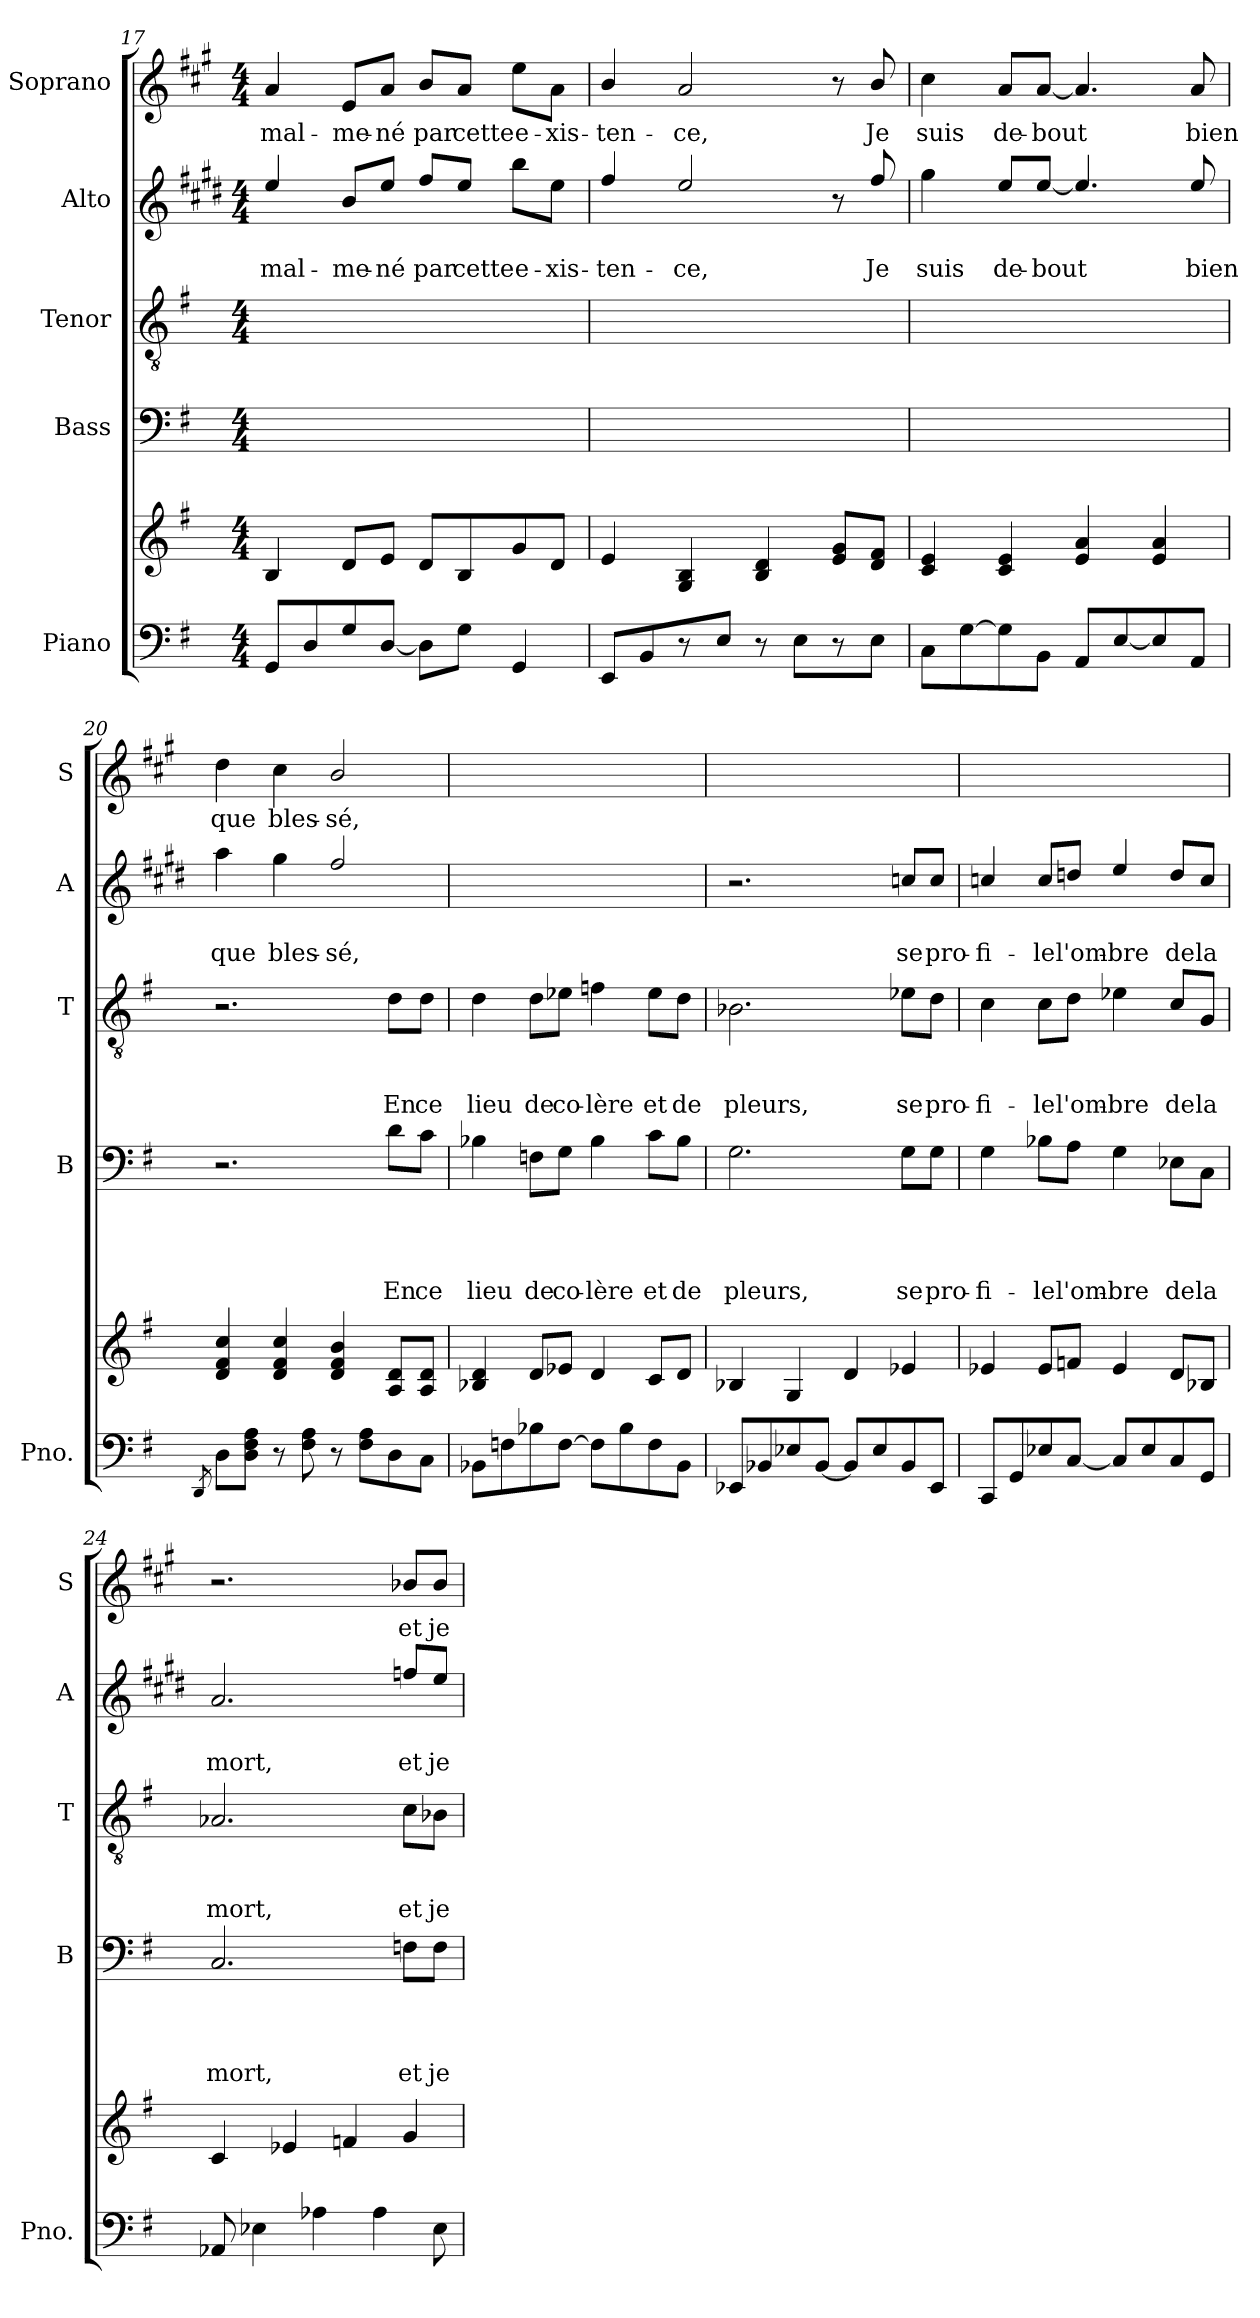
**kern	**kern	**kern	**text	**text	**text	**text	**kern	**text	**text	**text	**kern	**text	**text	**kern	**text
*part5	*part5	*part4	*part4	*part4	*part4	*part4	*part3	*part3	*part3	*part3	*part2	*part2	*part2	*part1	*part1
*staff6	*staff5	*staff4	*staff4	*staff4	*staff4	*staff4	*staff3	*staff3	*staff3	*staff3	*staff2	*staff2	*staff2	*staff1	*staff1
*I"Piano	*	*I"Bass	*	*	*	*	*I"Tenor	*	*	*	*I"Alto	*	*	*I"Soprano	*
*I'Pno.	*	*I'B	*	*	*	*	*I'T	*	*	*	*I'A	*	*	*I'S	*
!!LO:LB:g=z
*clefF4	*clefG2	*clefF4	*	*	*	*	*clefGv2	*	*	*	*clefG2	*	*	*clefG2	*
*	*	*	*	*	*	*	*	*	*	*	*ITrd5c9	*	*	*ITrd1c2	*
*k[f#]	*k[f#]	*k[f#]	*	*	*	*	*k[f#]	*	*	*	*k[f#]	*	*	*k[f#]	*
*G:	*G:	*G:	*	*	*	*	*G:	*	*	*	*G:	*	*	*G:	*
*M4/4	*M4/4	*M4/4	*	*	*	*	*M4/4	*	*	*	*M4/4	*	*	*M4/4	*
=17	=17	=17	=17	=17	=17	=17	=17	=17	=17	=17	=17	=17	=17	=17	=17
!	!	!	!	!	!	!	!	!	!	!	!	!	!LO:LY:b	!	!LO:LY:b
8GG/L	4B/	1ryy	.	.	.	.	1ryy	.	.	.	4g/	.	mal-	4g/	mal-
8D/	.	.	.	.	.	.	.	.	.	.	.	.	.	.	.
!	!	!	!	!	!	!	!	!	!	!	!	!	!LO:LY:b	!	!LO:LY:b
8G/	8d/L	.	.	.	.	.	.	.	.	.	8d/L	.	-me-	8d/L	-me-
!	!	!	!	!	!	!	!	!	!	!	!	!	!LO:LY:b	!	!LO:LY:b
[8D/J	8e/J	.	.	.	.	.	.	.	.	.	8g/J	.	-né	8g/J	-né
!	!	!	!	!	!	!	!	!	!	!	!	!	!LO:LY:b	!	!LO:LY:b
8D\L]	8d/L	.	.	.	.	.	.	.	.	.	8a/L	.	par	8a/L	par
!	!	!	!	!	!	!	!	!	!	!	!	!	!LO:LY:b	!	!LO:LY:b
8G\J	8B/	.	.	.	.	.	.	.	.	.	8g/J	.	cette	8g/J	cette
!	!	!	!	!	!	!	!	!	!	!	!	!	!LO:LY:b	!	!LO:LY:b
4GG/	8g/	.	.	.	.	.	.	.	.	.	8dd\L	.	e-	8dd\L	e-
!	!	!	!	!	!	!	!	!	!	!	!	!	!LO:LY:b	!	!LO:LY:b
.	8d/J	.	.	.	.	.	.	.	.	.	8g\J	.	-xis-	8g\J	-xis-
=18	=18	=18	=18	=18	=18	=18	=18	=18	=18	=18	=18	=18	=18	=18	=18
!	!	!	!	!	!	!	!	!	!	!	!	!	!LO:LY:b	!	!LO:LY:b
8EE/L	4e/	1ryy	.	.	.	.	1ryy	.	.	.	4a/	.	-ten-	4a/	-ten-
8BB/	.	.	.	.	.	.	.	.	.	.	.	.	.	.	.
!	!	!	!	!	!	!	!	!	!	!	!	!	!LO:LY:b	!	!LO:LY:b
8r	4G/ 4B/	.	.	.	.	.	.	.	.	.	2g/	.	-ce,	2g/	-ce,
8E/J	.	.	.	.	.	.	.	.	.	.	.	.	.	.	.
8r	4B/ 4d/	.	.	.	.	.	.	.	.	.	.	.	.	.	.
8E\L	.	.	.	.	.	.	.	.	.	.	.	.	.	.	.
8r	8e/ 8g/L	.	.	.	.	.	.	.	.	.	8r	.	.	8r	.
!	!	!	!	!	!	!	!	!	!	!	!	!	!LO:LY:b	!	!LO:LY:b
8E\J	8d/ 8f#/J	.	.	.	.	.	.	.	.	.	8a/	.	Je	8a/	Je
=19	=19	=19	=19	=19	=19	=19	=19	=19	=19	=19	=19	=19	=19	=19	=19
!	!	!	!	!	!	!	!	!	!	!	!	!	!LO:LY:b	!	!LO:LY:b
8C\L	4c/ 4e/	1ryy	.	.	.	.	1ryy	.	.	.	4b\	.	suis	4b\	suis
[8G\	.	.	.	.	.	.	.	.	.	.	.	.	.	.	.
!	!	!	!	!	!	!	!	!	!	!	!	!	!LO:LY:b	!	!LO:LY:b
8G\]	4c/ 4e/	.	.	.	.	.	.	.	.	.	8g/L	.	de-	8g/L	de-
!	!	!	!	!	!	!	!	!	!	!	!	!	!LO:LY:b	!	!LO:LY:b
8BB\J	.	.	.	.	.	.	.	.	.	.	[8g/J	.	-bout	[8g/J	-bout
8AA/L	4e/ 4a/	.	.	.	.	.	.	.	.	.	4.g/]	.	.	4.g/]	.
[8E/	.	.	.	.	.	.	.	.	.	.	.	.	.	.	.
8E/]	4e/ 4a/	.	.	.	.	.	.	.	.	.	.	.	.	.	.
!	!	!	!	!	!	!	!	!	!	!	!	!	!LO:LY:b	!	!LO:LY:b
8AA/J	.	.	.	.	.	.	.	.	.	.	8g/	.	bien	8g/	bien
=20	=20	=20	=20	=20	=20	=20	=20	=20	=20	=20	=20	=20	=20	=20	=20
8qDD/	.	.	.	.	.	.	.	.	.	.	.	.	.	.	.
!	!	!	!	!	!	!	!	!	!	!	!	!	!LO:LY:b	!	!LO:LY:b
8D\L	4d/ 4f#/ 4cc/	2.r	.	.	.	.	2.r	.	.	.	4cc\	.	que	4cc\	que
8D\ 8F#\ 8A\J	.	.	.	.	.	.	.	.	.	.	.	.	.	.	.
!	!	!	!	!	!	!	!	!	!	!	!	!	!LO:LY:b	!	!LO:LY:b
8r	4d/ 4f#/ 4cc/	.	.	.	.	.	.	.	.	.	4b\	.	bles-	4b\	bles-
8F#\ 8A\	.	.	.	.	.	.	.	.	.	.	.	.	.	.	.
!	!	!	!	!	!	!	!	!	!	!	!	!	!LO:LY:b	!	!LO:LY:b
8r	4d/ 4f#/ 4b/	.	.	.	.	.	.	.	.	.	2a/	.	-sé,	2a/	-sé,
8F#\ 8A\L	.	.	.	.	.	.	.	.	.	.	.	.	.	.	.
!	!	!	!	!	!	!LO:LY:b	!	!	!	!LO:LY:b	!	!	!	!	!
8D\	8A/ 8d/L	8d\L	.	.	.	En	8d\L	.	.	En	.	.	.	.	.
!	!	!	!	!	!	!LO:LY:b	!	!	!	!LO:LY:b	!	!	!	!	!
8C\J	8A/ 8d/J	8c\J	.	.	.	ce	8d\J	.	.	ce	.	.	.	.	.
!!LO:PB:g=z
=21	=21	=21	=21	=21	=21	=21	=21	=21	=21	=21	=21	=21	=21	=21	=21
!	!	!	!	!	!	!LO:LY:b	!	!	!	!LO:LY:b	!	!	!	!	!
8BB-X\L	4B-X/ 4d/	4B-X\	.	.	.	lieu	4d\	.	.	lieu	1ryy	.	.	1ryy	.
8Fn\	.	.	.	.	.	.	.	.	.	.	.	.	.	.	.
!	!	!	!	!	!	!LO:LY:b	!	!	!	!LO:LY:b	!	!	!	!	!
8B-X\	8d/L	8Fn\L	.	.	.	de	8d\L	.	.	de	.	.	.	.	.
!	!	!	!	!	!	!LO:LY:b	!	!	!	!LO:LY:b	!	!	!	!	!
[8F\J	8e-X/J	8G\J	.	.	.	co-	8e-X\J	.	.	co-	.	.	.	.	.
!	!	!	!	!	!	!LO:LY:b	!	!	!	!LO:LY:b	!	!	!	!	!
8F\L]	4d/	4B-\	.	.	.	-lère	4fn\	.	.	-lère	.	.	.	.	.
8B-\	.	.	.	.	.	.	.	.	.	.	.	.	.	.	.
!	!	!	!	!	!	!LO:LY:b	!	!	!	!LO:LY:b	!	!	!	!	!
8F\	8c/L	8c\L	.	.	.	et	8e-\L	.	.	et	.	.	.	.	.
!	!	!	!	!	!	!LO:LY:b	!	!	!	!LO:LY:b	!	!	!	!	!
8BB-\J	8d/J	8B-\J	.	.	.	de	8d\J	.	.	de	.	.	.	.	.
=22	=22	=22	=22	=22	=22	=22	=22	=22	=22	=22	=22	=22	=22	=22	=22
!	!	!	!	!	!	!LO:LY:b	!	!	!	!LO:LY:b	!	!	!	!	!
8EE-X/L	4B-X/	2.G\	.	.	.	pleurs,	2.B-X\	.	.	pleurs,	2.r	.	.	1ryy	.
8BB-X/	.	.	.	.	.	.	.	.	.	.	.	.	.	.	.
8E-X/	4G/	.	.	.	.	.	.	.	.	.	.	.	.	.	.
[8BB-/J	.	.	.	.	.	.	.	.	.	.	.	.	.	.	.
8BB-/L]	4d/	.	.	.	.	.	.	.	.	.	.	.	.	.	.
8E-/	.	.	.	.	.	.	.	.	.	.	.	.	.	.	.
!	!	!	!	!	!	!LO:LY:b	!	!	!	!LO:LY:b	!	!	!LO:LY:b	!	!
8BB-/	4e-X/	8G\L	.	.	.	se	8e-X\L	.	.	se	8e-X/L	.	se	.	.
!	!	!	!	!	!	!LO:LY:b	!	!	!	!LO:LY:b	!	!	!LO:LY:b	!	!
8EE-/J	.	8G\J	.	.	.	pro-	8d\J	.	.	pro-	8e-/J	.	pro-	.	.
=23	=23	=23	=23	=23	=23	=23	=23	=23	=23	=23	=23	=23	=23	=23	=23
!	!	!	!	!	!	!LO:LY:b	!	!	!	!LO:LY:b	!	!	!LO:LY:b	!	!
8CC/L	4e-X/	4G\	.	.	.	-fi-	4c\	.	.	-fi-	4e-X/	.	-fi-	1ryy	.
8GG/	.	.	.	.	.	.	.	.	.	.	.	.	.	.	.
!	!	!	!	!	!	!LO:LY:b	!	!	!	!LO:LY:b	!	!	!LO:LY:b	!	!
8E-X/	8e-/L	8B-X\L	.	.	.	-le	8c\L	.	.	-le	8e-/L	.	-le	.	.
!	!	!	!	!	!	!LO:LY:b	!	!	!	!LO:LY:b	!	!	!LO:LY:b	!	!
[8C/J	8fn/J	8A\J	.	.	.	l'om-	8d\J	.	.	l'om-	8fn/J	.	l'om-	.	.
!	!	!	!	!	!	!LO:LY:b	!	!	!	!LO:LY:b	!	!	!LO:LY:b	!	!
8C/L]	4e-/	4G\	.	.	.	-bre	4e-X\	.	.	-bre	4g/	.	-bre	.	.
8E-/	.	.	.	.	.	.	.	.	.	.	.	.	.	.	.
!	!	!	!	!	!	!LO:LY:b	!	!	!	!LO:LY:b	!	!	!LO:LY:b	!	!
8C/	8d/L	8E-X\L	.	.	.	de	8c/L	.	.	de	8f/L	.	de	.	.
!	!	!	!	!	!	!LO:LY:b	!	!	!	!LO:LY:b	!	!	!LO:LY:b	!	!
8GG/J	8B-X/J	8C\J	.	.	.	la	8G/J	.	.	la	8e-/J	.	la	.	.
=24	=24	=24	=24	=24	=24	=24	=24	=24	=24	=24	=24	=24	=24	=24	=24
!	!	!	!	!	!	!LO:LY:b	!	!	!	!LO:LY:b	!	!	!LO:LY:b	!	!
8AA-X/	4c/	2.C/	.	.	.	mort,	2.A-X/	.	.	mort,	2.c/	.	mort,	2.r	.
4E-X\	.	.	.	.	.	.	.	.	.	.	.	.	.	.	.
.	4e-X/	.	.	.	.	.	.	.	.	.	.	.	.	.	.
4A-X\	.	.	.	.	.	.	.	.	.	.	.	.	.	.	.
.	4fn/	.	.	.	.	.	.	.	.	.	.	.	.	.	.
4A-\	.	.	.	.	.	.	.	.	.	.	.	.	.	.	.
!	!	!	!	!	!	!LO:LY:b	!	!	!	!LO:LY:b	!	!	!LO:LY:b	!	!LO:LY:b
.	4g/	8Fn\L	.	.	.	et	8c\L	.	.	et	8a-X/L	.	et	8a-X/L	et
!	!	!	!	!	!	!LO:LY:b	!	!	!	!LO:LY:b	!	!	!LO:LY:b	!	!LO:LY:b
8E-\	.	8F\J	.	.	.	je	8B-X\J	.	.	je	8g/J	.	je	8a-/J	je
=	=	=	=	=	=	=	=	=	=	=	=	=	=	=	=
*-	*-	*-	*-	*-	*-	*-	*-	*-	*-	*-	*-	*-	*-	*-	*-
